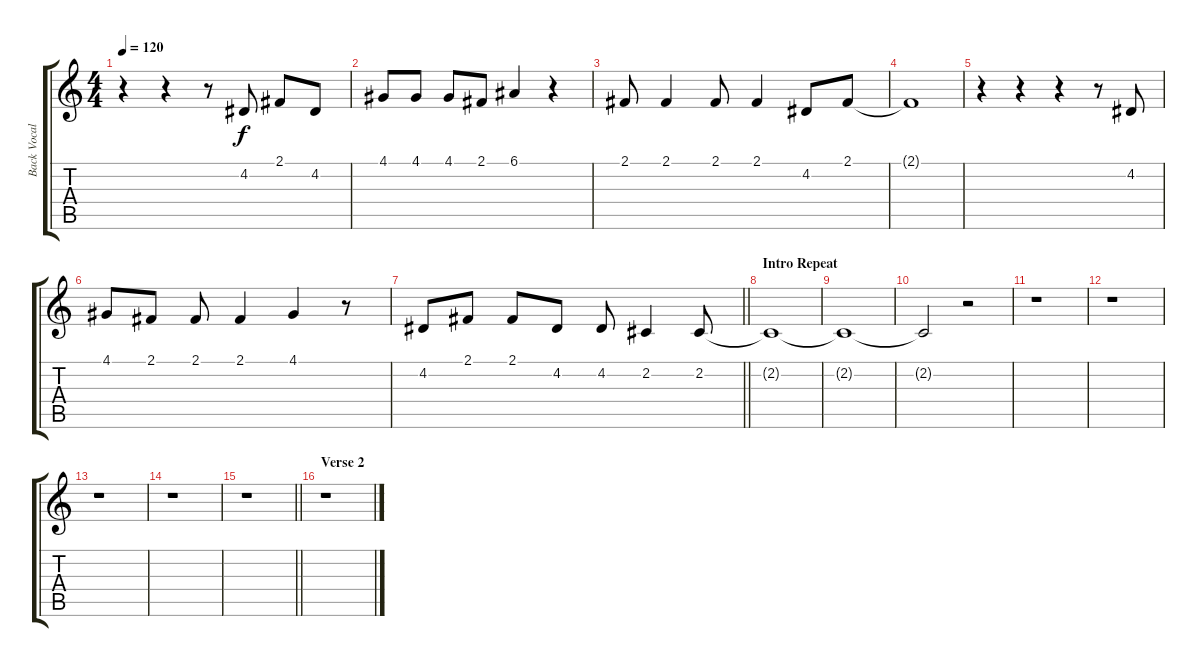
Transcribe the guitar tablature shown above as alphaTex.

\track ("Back Vocal" "Back Vocal") {instrument lead6voice}
\staff {score tabs}
\tuning (E4 B3 G3 D3 A2 E2) {hide}
\ts (4 4)
\tempo 120
\clef g2
\ks c
r.4{dy f} r.4 r.8 4.2.8 2.1.8 4.2.8 |
4.1.8 4.1.8 4.1.8 2.1.8 6.1.4 r.4 |
2.1.8 2.1.4 2.1.8 2.1.4 4.2.8 2.1.8 |
2.1{t}.1 |
r.4 r.4 r.4 r.8 4.2.8 |
4.1.8 2.1.8 2.1.8 2.1.4 4.1.4 r.8 |
\barLineRight lightlight
4.2.8 2.1.8 2.1.8 4.2.8 4.2.8 2.2.4 2.2.8 |
\section ("" "Intro Repeat")
2.2{t}.1{volume 0} |
2.2{t}.1 |
2.2{t}.2 r.2 |
r.1 |
r.1{volume 14} |
r.1 |
r.1 |
\barLineRight lightlight
r.1 |
\section ("" "Verse 2")
r.1
